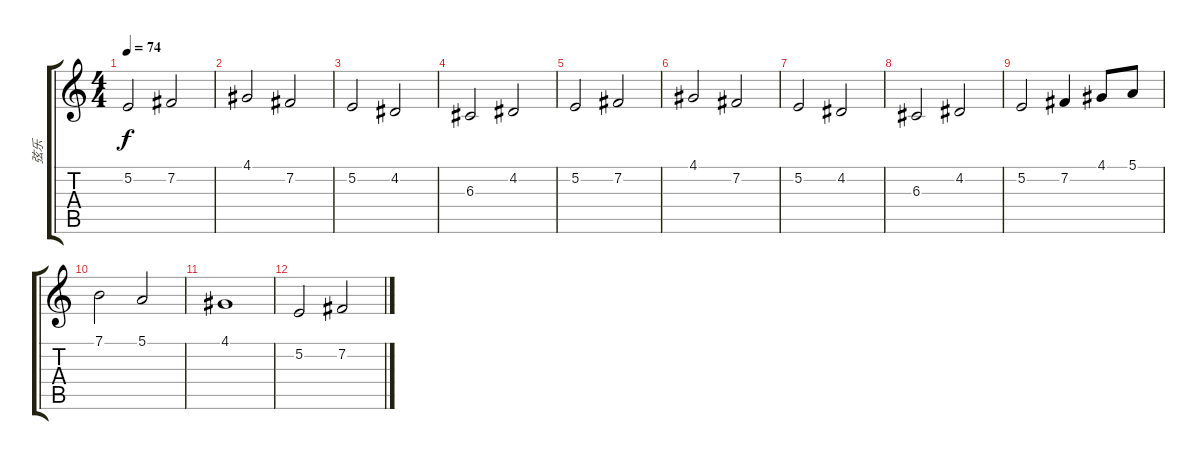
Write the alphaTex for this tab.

\track ("弦乐" "弦乐") {instrument stringensemble1}
\staff {score tabs}
\tuning (E4 B3 G3 D3 A2 E2) {hide}
\ts (4 4)
\tempo 74
\clef g2
\ks c
5.2.2{dy f} 7.2.2 |
4.1.2 7.2.2 |
5.2.2 4.2.2 |
6.3.2 4.2.2 |
5.2.2 7.2.2 |
4.1.2 7.2.2 |
5.2.2 4.2.2 |
6.3.2 4.2.2 |
5.2.2 7.2.4 4.1.8 5.1.8 |
7.1.2 5.1.2 |
4.1.1 |
5.2.2 7.2.2
